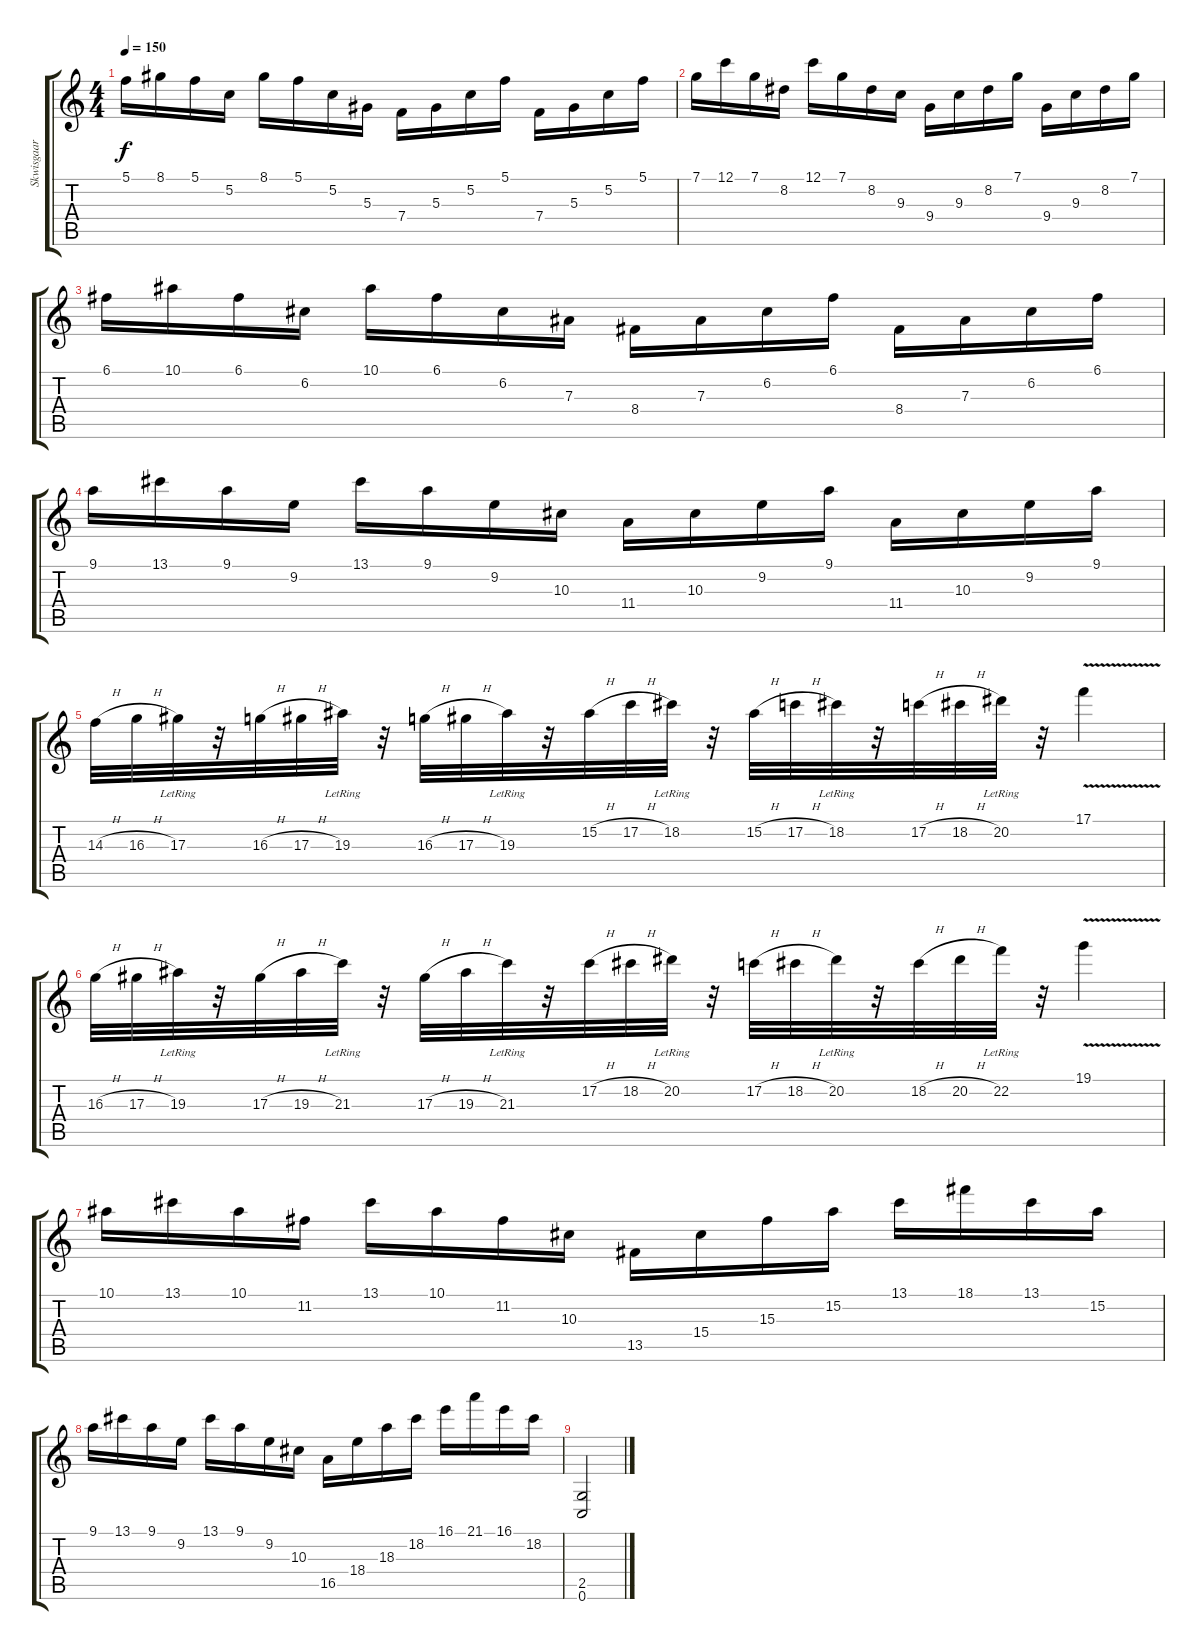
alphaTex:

\track ("Skwisgaar Skwiegelf" "Skwisgaar ") {instrument overdrivenguitar}
\staff {score tabs}
\tuning (C4 G3 Eb3 Bb2 F2 C2) {hide}
\ts (4 4)
\tempo 150
\clef g2
\ks c
5.1.16{dy f instrument overdrivenguitar} 8.1.16 5.1.16 5.2.16 8.1.16 5.1.16 5.2.16 5.3.16 7.4.16 5.3.16 5.2.16 5.1.16 7.4.16 5.3.16 5.2.16 5.1.16 |
7.1.16 12.1.16 7.1.16 8.2.16 12.1.16 7.1.16 8.2.16 9.3.16 9.4.16 9.3.16 8.2.16 7.1.16 9.4.16 9.3.16 8.2.16 7.1.16 |
6.1.16 10.1.16 6.1.16 6.2.16 10.1.16 6.1.16 6.2.16 7.3.16 8.4.16 7.3.16 6.2.16 6.1.16 8.4.16 7.3.16 6.2.16 6.1.16 |
9.1.16 13.1.16 9.1.16 9.2.16 13.1.16 9.1.16 9.2.16 10.3.16 11.4.16 10.3.16 9.2.16 9.1.16 11.4.16 10.3.16 9.2.16 9.1.16 |
14.3{h}.32 16.3{h}.32 17.3{lr}.32 r.32 16.3{h}.32 17.3{h}.32 19.3{lr}.32 r.32 16.3{h}.32 17.3{h}.32 19.3{lr}.32 r.32 15.2{h}.32 17.2{h}.32 18.2{lr}.32 r.32 15.2{h}.32 17.2{h}.32 18.2{lr}.32 r.32 17.2{h}.32 18.2{h}.32 20.2{lr}.32 r.32 17.1{v}.4 |
16.3{h}.32 17.3{h}.32 19.3{lr}.32 r.32 17.3{h}.32 19.3{h}.32 21.3{lr}.32 r.32 17.3{h}.32 19.3{h}.32 21.3{lr}.32 r.32 17.2{h}.32 18.2{h}.32 20.2{lr}.32 r.32 17.2{h}.32 18.2{h}.32 20.2{lr}.32 r.32 18.2{h}.32 20.2{h}.32 22.2{lr}.32 r.32 19.1{v}.4 |
10.1.16 13.1.16 10.1.16 11.2.16 13.1.16 10.1.16 11.2.16 10.3.16 13.5.16 15.4.16 15.3.16 15.2.16 13.1.16 18.1.16 13.1.16 15.2.16 |
9.1.16 13.1.16 9.1.16 9.2.16 13.1.16 9.1.16 9.2.16 10.3.16 16.5.16 18.4.16 18.3.16 18.2.16 16.1.16 21.1.16 16.1.16 18.2.16 |
(2.5 0.6).2
